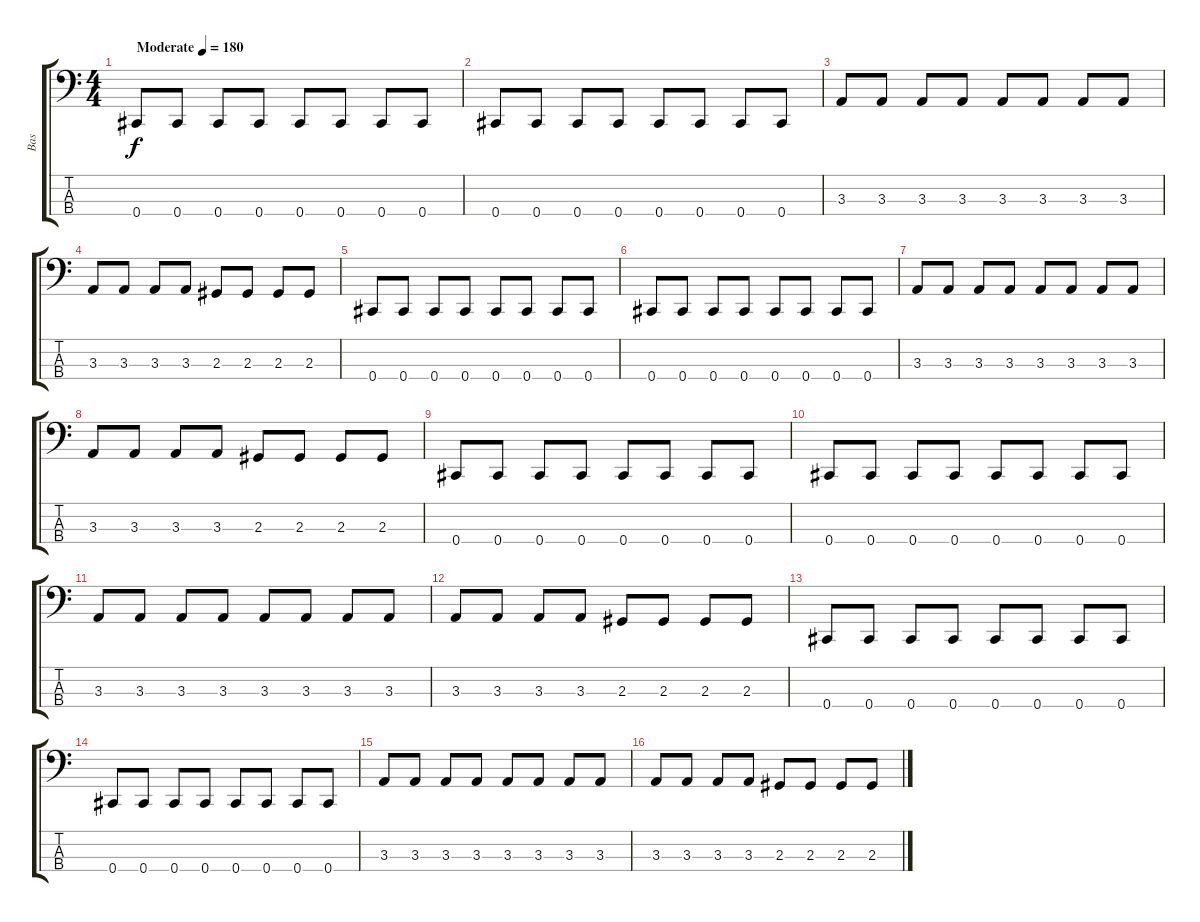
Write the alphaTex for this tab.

\track ("Bas" "Bas") {instrument electricbasspick}
\staff {score tabs}
\tuning (E2 B1 Gb1 Db1) {hide}
\ts (4 4)
\tempo (180 "Moderate")
\clef f4
\ks c
0.4.8{dy f instrument electricbasspick} 0.4.8 0.4.8 0.4.8 0.4.8 0.4.8 0.4.8 0.4.8 |
0.4.8 0.4.8 0.4.8 0.4.8 0.4.8 0.4.8 0.4.8 0.4.8 |
3.3.8 3.3.8 3.3.8 3.3.8 3.3.8 3.3.8 3.3.8 3.3.8 |
3.3.8 3.3.8 3.3.8 3.3.8 2.3.8 2.3.8 2.3.8 2.3.8 |
0.4.8 0.4.8 0.4.8 0.4.8 0.4.8 0.4.8 0.4.8 0.4.8 |
0.4.8 0.4.8 0.4.8 0.4.8 0.4.8 0.4.8 0.4.8 0.4.8 |
3.3.8 3.3.8 3.3.8 3.3.8 3.3.8 3.3.8 3.3.8 3.3.8 |
3.3.8 3.3.8 3.3.8 3.3.8 2.3.8 2.3.8 2.3.8 2.3.8 |
0.4.8 0.4.8 0.4.8 0.4.8 0.4.8 0.4.8 0.4.8 0.4.8 |
0.4.8 0.4.8 0.4.8 0.4.8 0.4.8 0.4.8 0.4.8 0.4.8 |
3.3.8 3.3.8 3.3.8 3.3.8 3.3.8 3.3.8 3.3.8 3.3.8 |
3.3.8 3.3.8 3.3.8 3.3.8 2.3.8 2.3.8 2.3.8 2.3.8 |
0.4.8 0.4.8 0.4.8 0.4.8 0.4.8 0.4.8 0.4.8 0.4.8 |
0.4.8 0.4.8 0.4.8 0.4.8 0.4.8 0.4.8 0.4.8 0.4.8 |
3.3.8 3.3.8 3.3.8 3.3.8 3.3.8 3.3.8 3.3.8 3.3.8 |
3.3.8 3.3.8 3.3.8 3.3.8 2.3.8 2.3.8 2.3.8 2.3.8
